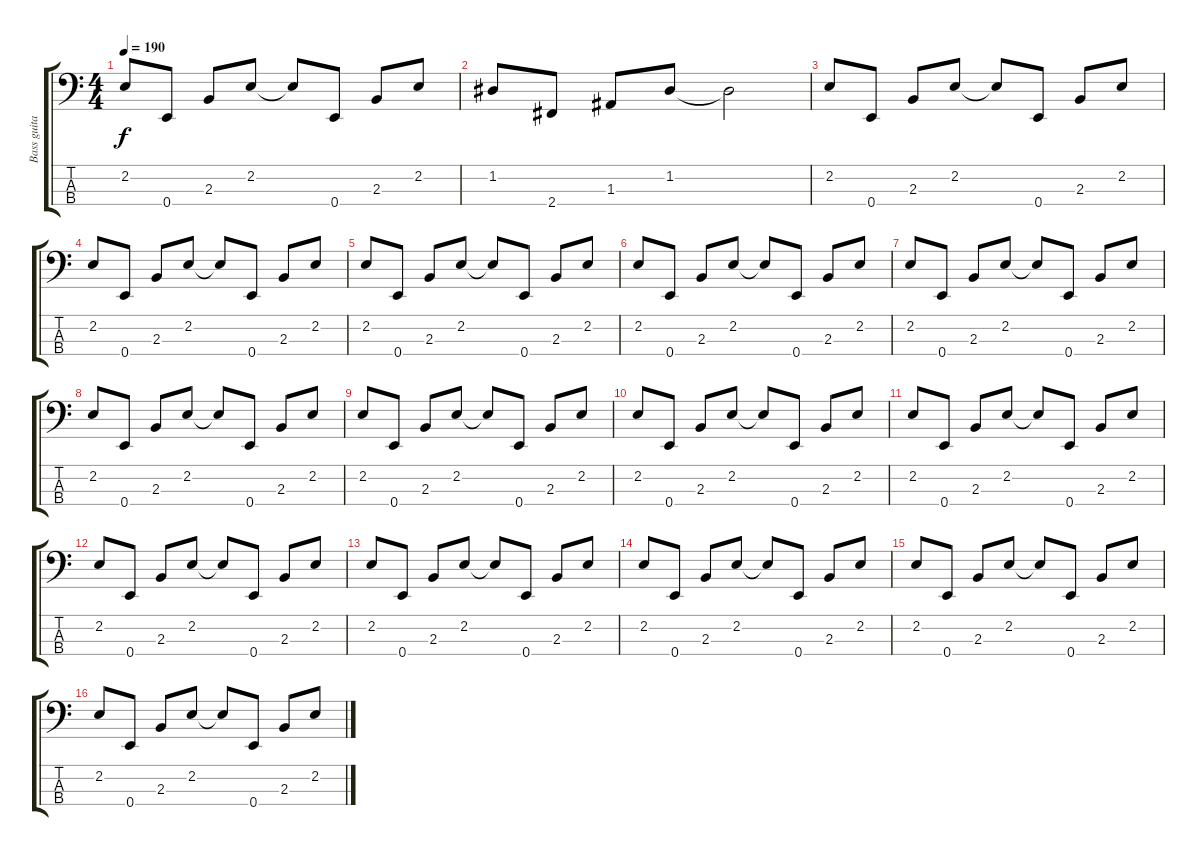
\track ("Bass guitar" "Bass guita") {instrument electricbasspick}
\staff {score tabs}
\tuning (G2 D2 A1 E1) {hide}
\ts (4 4)
\tempo 190
\clef f4
\ks c
2.2.8{dy f} 0.4.8 2.3.8 2.2.8 2.2{t}.8 0.4.8 2.3.8 2.2.8 |
1.2.8 2.4.8 1.3.8 1.2.8 1.2{t}.2 |
2.2.8 0.4.8 2.3.8 2.2.8 2.2{t}.8 0.4.8 2.3.8 2.2.8 |
2.2.8 0.4.8 2.3.8 2.2.8 2.2{t}.8 0.4.8 2.3.8 2.2.8 |
2.2.8 0.4.8 2.3.8 2.2.8 2.2{t}.8 0.4.8 2.3.8 2.2.8 |
2.2.8 0.4.8 2.3.8 2.2.8 2.2{t}.8 0.4.8 2.3.8 2.2.8 |
2.2.8 0.4.8 2.3.8 2.2.8 2.2{t}.8 0.4.8 2.3.8 2.2.8 |
2.2.8 0.4.8 2.3.8 2.2.8 2.2{t}.8 0.4.8 2.3.8 2.2.8 |
2.2.8 0.4.8 2.3.8 2.2.8 2.2{t}.8 0.4.8 2.3.8 2.2.8 |
2.2.8 0.4.8 2.3.8 2.2.8 2.2{t}.8 0.4.8 2.3.8 2.2.8 |
2.2.8 0.4.8 2.3.8 2.2.8 2.2{t}.8 0.4.8 2.3.8 2.2.8 |
2.2.8 0.4.8 2.3.8 2.2.8 2.2{t}.8 0.4.8 2.3.8 2.2.8 |
2.2.8 0.4.8 2.3.8 2.2.8 2.2{t}.8 0.4.8 2.3.8 2.2.8 |
2.2.8 0.4.8 2.3.8 2.2.8 2.2{t}.8 0.4.8 2.3.8 2.2.8 |
2.2.8 0.4.8 2.3.8 2.2.8 2.2{t}.8 0.4.8 2.3.8 2.2.8 |
2.2.8 0.4.8 2.3.8 2.2.8 2.2{t}.8 0.4.8 2.3.8 2.2.8
